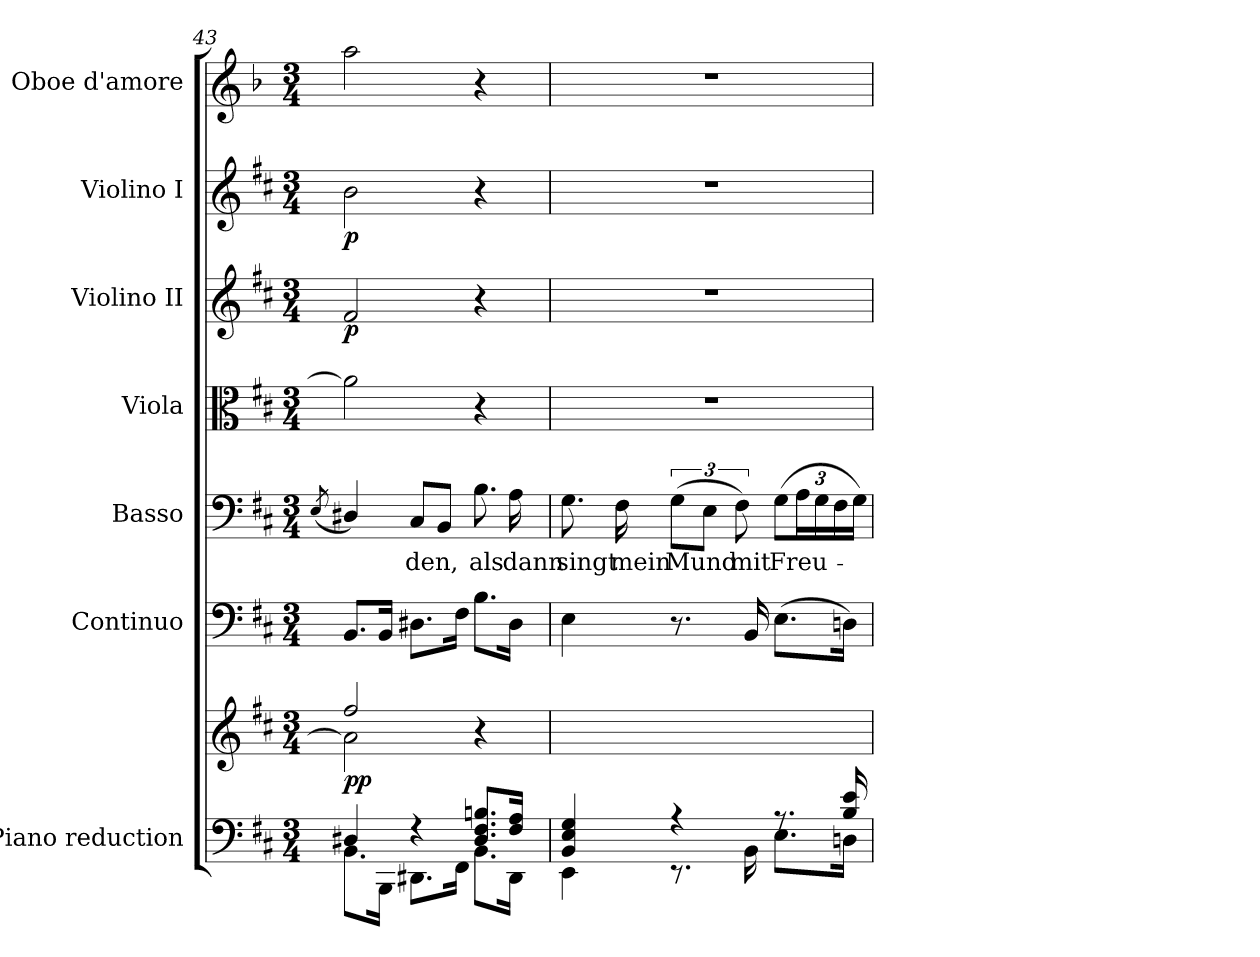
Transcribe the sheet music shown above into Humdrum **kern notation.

**kern	**kern	**dynam	**kern	**dynam	**kern	**text	**kern	**kern	**dynam	**kern	**dynam	**kern
*part7	*part7	*part7	*part6	*part6	*part5	*part5	*part4	*part3	*part3	*part2	*part2	*part1
*staff8	*staff7	*staff7/8	*staff6	*staff6	*staff5	*staff5	*staff4	*staff3	*staff3	*staff2	*staff2	*staff1
*I"Piano reduction	*	*	*I"Continuo	*	*I"Basso	*	*I"Viola	*I"Violino II	*	*I"Violino I	*	*I"Oboe d'amore
*I'Pno	*	*	*	*	*	*	*	*	*	*	*	*I'Ob
*clefF4	*clefG2	*	*clefF4	*	*clefF4	*	*clefC3	*clefG2	*	*clefG2	*	*clefG2
*	*	*	*	*	*	*	*	*	*	*	*	*ITrd2c3
*k[f#c#]	*k[f#c#]	*	*k[f#c#]	*	*k[f#c#]	*	*k[f#c#]	*k[f#c#]	*	*k[f#c#]	*	*k[f#c#]
*M3/4	*M3/4	*	*M3/4	*	*M3/4	*	*M3/4	*M3/4	*	*M3/4	*	*M3/4
=43	=43	=43	=43	=43	=43	=43	=43	=43	=43	=43	=43	=43
.	.	.	.	.	(<8qE/	.	.	.	.	.	.	.
*^	*^	*	*	*	*	*	*	*	*	*	*	*
!	!	!	!	!LO:DY:b	!	!	!	!	!	!	!LO:DY:b	!	!LO:DY:b	!
4D#X/	8.BB\L	2ff#/	2a\]	pp	8.BB/L	.	4D#X/)	.	2a\]	2f#/	p	2b\	p	2ff#\
.	16BBB\Jk	.	.	.	16BB/Jk	.	.	.	.	.	.	.	.	.
!	!	!	!	!	!	!	!	!LO:LY:b	!	!	!	!	!	!
4r	8.DD#X\L	.	.	.	8.D#X\L	.	8C#/L	-den,	.	.	.	.	.	.
.	.	.	.	.	.	.	8BB/J	.	.	.	.	.	.	.
.	16FF#\Jk	.	.	.	16F#\Jk	.	.	.	.	.	.	.	.	.
!	!	!	!	!	!	!	!	!LO:LY:b	!	!	!	!	!	!
8.D#/ 8.F#/ 8.Bn/L	8.BB\L	4r	4ryy	.	8.B\L	.	8.B\	als	4r	4r	.	4r	.	4r
!	!	!	!	!	!	!	!	!LO:LY:b	!	!	!	!	!	!
16F#/ 16A/Jk	16DD#\Jk	.	.	.	16D#\Jk	.	16A\	dann	.	.	.	.	.	.
!!LO:PB:g=z
=44	=44	=44	=44	=44	=44	=44	=44	=44	=44	=44	=44	=44	=44	=44
!	!	!	!	!	!	!	!	!LO:LY:b	!	!	!	!	!	!
4BB/ 4E/ 4G/	4EE\	2.ryy	2ryy	.	4E\	.	8.G\	singt	2.r	2.r	.	2.r	.	2.r
!	!	!	!	!	!	!	!	!LO:LY:b	!	!	!	!	!	!
.	.	.	.	.	.	.	16F#\	mein	.	.	.	.	.	.
!	!	!	!	!	!	!	!	!LO:LY:b	!	!	!	!	!	!
4r	8.r	.	.	.	8.r	.	(>12G\L	Mund	.	.	.	.	.	.
.	.	.	.	.	.	.	12E\J	.	.	.	.	.	.	.
!	!	!	!	!	!	!	!	!LO:LY:b	!	!	!	!	!	!
.	.	.	.	.	.	.	12F#\)	mit	.	.	.	.	.	.
!	!	!	!	!	!	!LO:DY:b	!	!	!	!	!	!	!	!
!	!	!	!	!	!	!LO:DY:n=1:b	!	!	!	!	!	!	!	!
.	16BB\	.	.	.	16BB/	other-dynamics f	.	.	.	.	.	.	.	.
*	*	*	*	*	*	*	*Xbrackettup	*	*	*	*	*	*	*
!	!	!	!	!	!	!	!	!LO:LY:b	!	!	!	!	!	!
8.rA	8.E\L	.	8.ryy	.	(>8.E\L	.	(>12G\L	Freu-	.	.	.	.	.	.
.	.	.	.	.	.	.	24A\L	.	.	.	.	.	.	.
.	.	.	.	.	.	.	24G\	.	.	.	.	.	.	.
.	.	.	.	.	.	.	24F#\	.	.	.	.	.	.	.
!	!	!	!	!LO:DY:b	!	!	!	!	!	!	!	!	!	!
!	!	!	!	!LO:DY:n=1:b	!	!	!	!	!	!	!	!	!	!
16B/ 16e/	16Dn\Jk	.	16ryy	other-dynamics f	16Dn\Jk)	.	.	.	.	.	.	.	.	.
.	.	.	.	.	.	.	24G\JJ)	.	.	.	.	.	.	.
*v	*v	*	*	*	*	*	*	*	*	*	*	*	*	*
*	*v	*v	*	*	*	*	*	*	*	*	*	*	*
=	=	=	=	=	=	=	=	=	=	=	=	=
*-	*-	*-	*-	*-	*-	*-	*-	*-	*-	*-	*-	*-
